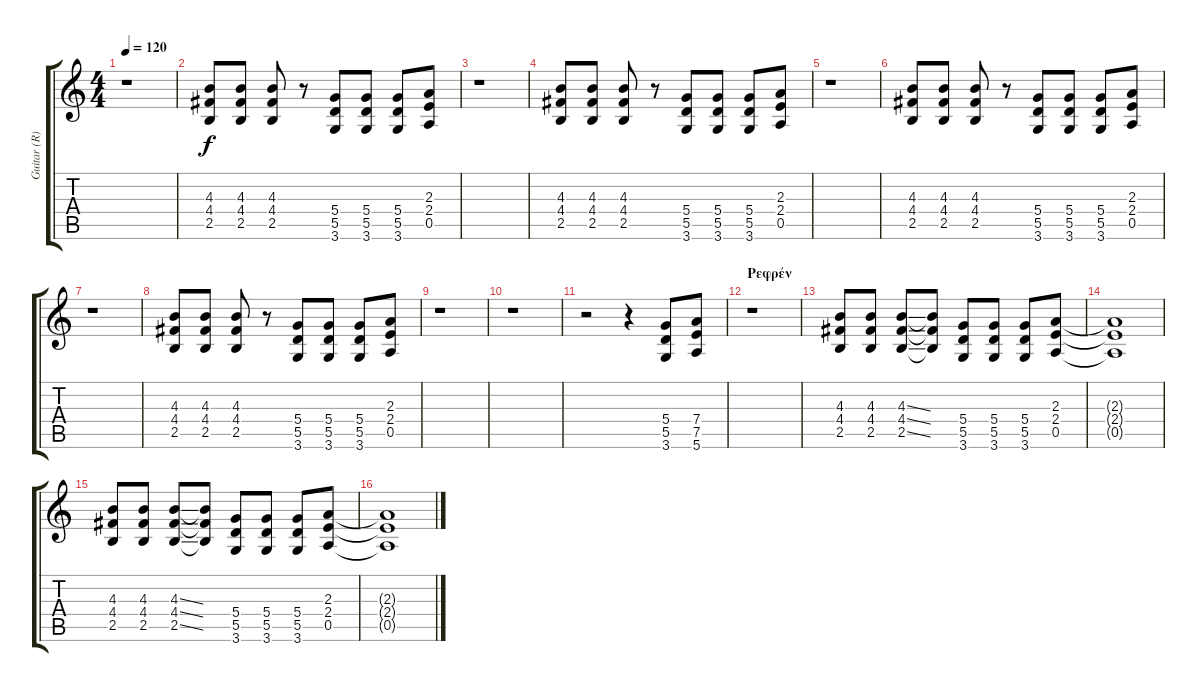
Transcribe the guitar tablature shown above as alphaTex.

\track ("Guitar (R)" "Guitar (R)") {instrument distortionguitar}
\staff {score tabs}
\tuning (E4 B3 G3 D3 A2 E2) {hide}
\ts (4 4)
\tempo 120
\clef g2
\ks c
r.1{dy f} |
(4.3 4.4 2.5).8 (4.3 4.4 2.5).8 (4.3 4.4 2.5).8 r.8 (5.4 5.5 3.6).8 (5.4 5.5 3.6).8 (5.4 5.5 3.6).8 (2.3 2.4 0.5).8 |
r.1 |
(4.3 4.4 2.5).8 (4.3 4.4 2.5).8 (4.3 4.4 2.5).8 r.8 (5.4 5.5 3.6).8 (5.4 5.5 3.6).8 (5.4 5.5 3.6).8 (2.3 2.4 0.5).8 |
r.1 |
(4.3 4.4 2.5).8 (4.3 4.4 2.5).8 (4.3 4.4 2.5).8 r.8 (5.4 5.5 3.6).8 (5.4 5.5 3.6).8 (5.4 5.5 3.6).8 (2.3 2.4 0.5).8 |
r.1 |
(4.3 4.4 2.5).8 (4.3 4.4 2.5).8 (4.3 4.4 2.5).8 r.8 (5.4 5.5 3.6).8 (5.4 5.5 3.6).8 (5.4 5.5 3.6).8 (2.3 2.4 0.5).8 |
r.1 |
r.1 |
r.2 r.4 (5.4 5.5 3.6).8 (7.4 7.5 5.6).8 |
\section ("" "Ρεφρέν")
r.1 |
(4.3 4.4 2.5).8 (4.3 4.4 2.5).8 (4.3{ss} 4.4{ss} 2.5{ss}).8 (4.3{t} 4.4{t} 2.5{t}).8 (5.4 5.5 3.6).8 (5.4 5.5 3.6).8 (5.4 5.5 3.6).8 (2.3 2.4 0.5).8 |
(2.3{t} 2.4{t} 0.5{t}).1 |
(4.3 4.4 2.5).8 (4.3 4.4 2.5).8 (4.3{ss} 4.4{ss} 2.5{ss}).8 (4.3{t} 4.4{t} 2.5{t}).8 (5.4 5.5 3.6).8 (5.4 5.5 3.6).8 (5.4 5.5 3.6).8 (2.3 2.4 0.5).8 |
(2.3{t} 2.4{t} 0.5{t}).1
